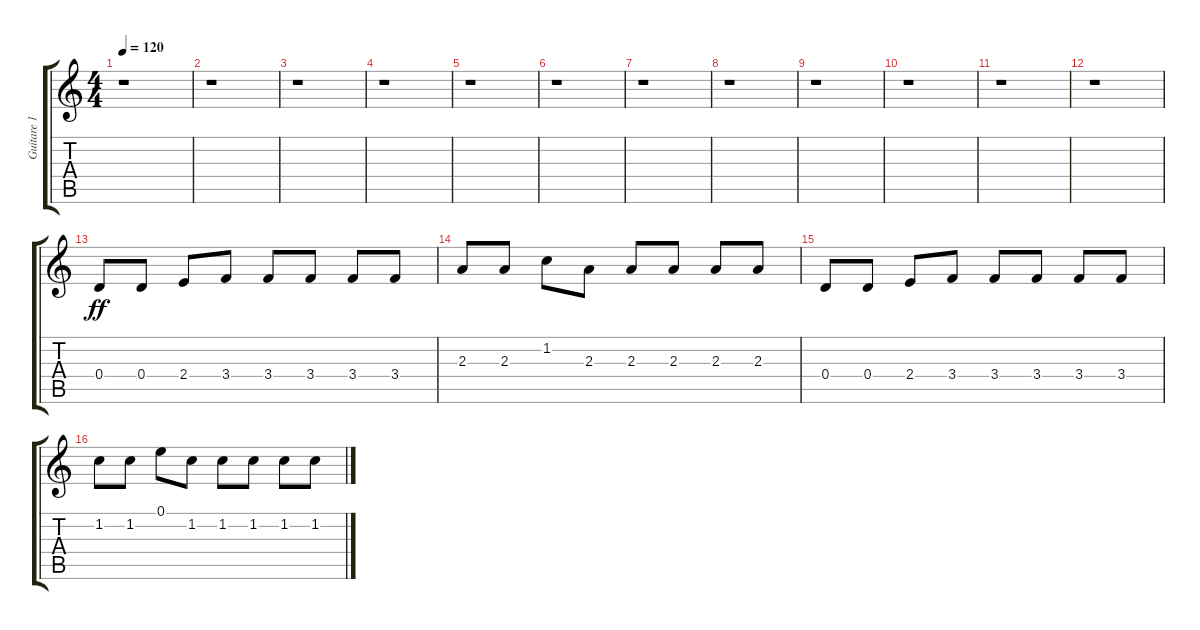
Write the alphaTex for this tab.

\track ("Guitare 1" "Guitare 1") {instrument distortionguitar}
\staff {score tabs}
\tuning (E4 B3 G3 D3 A2 E2) {hide}
\ts (4 4)
\tempo 120
\clef g2
\ks c
r.1{dy ff} |
r.1 |
r.1 |
r.1 |
r.1 |
r.1 |
r.1 |
r.1 |
r.1 |
r.1 |
r.1 |
r.1 |
0.4.8 0.4.8 2.4.8 3.4.8 3.4.8 3.4.8 3.4.8 3.4.8 |
2.3.8 2.3.8 1.2.8 2.3.8 2.3.8 2.3.8 2.3.8 2.3.8 |
0.4.8 0.4.8 2.4.8 3.4.8 3.4.8 3.4.8 3.4.8 3.4.8 |
1.2.8 1.2.8 0.1.8 1.2.8 1.2.8 1.2.8 1.2.8 1.2.8
